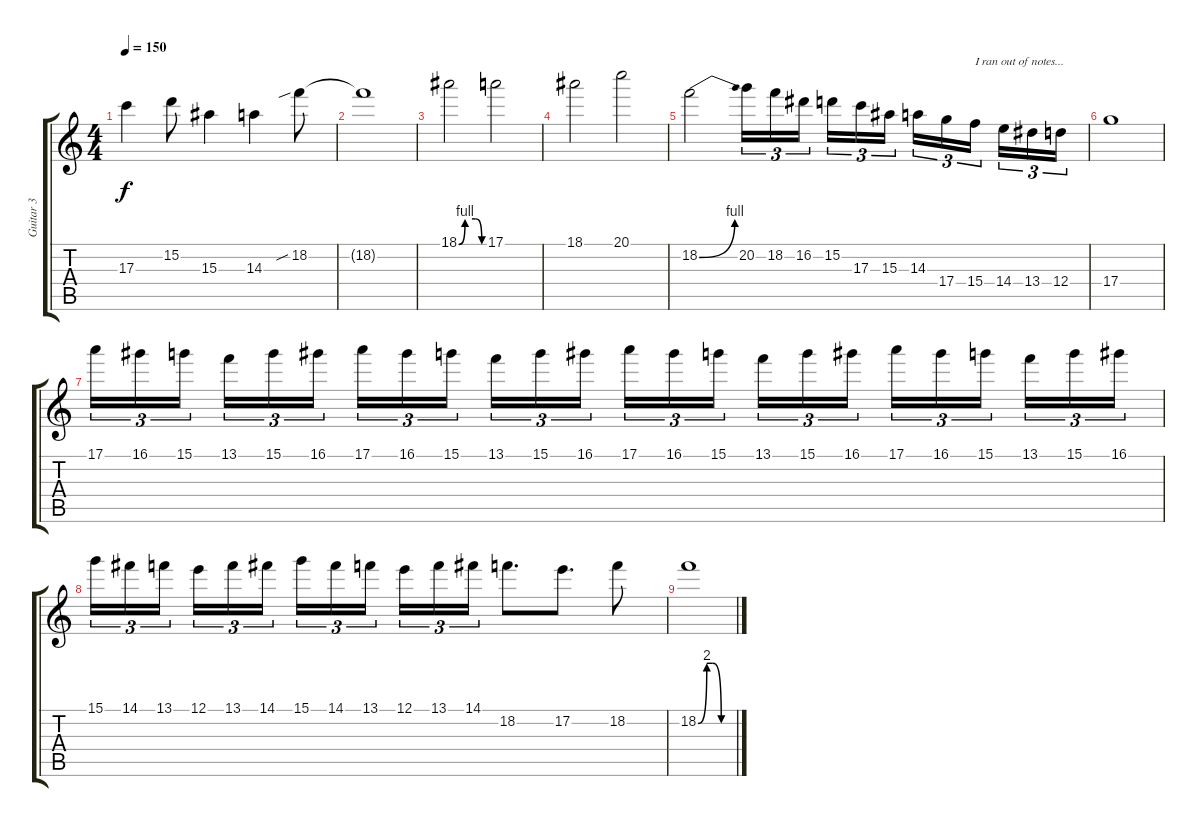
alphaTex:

\track ("Guitar 3" "Guitar 3") {instrument distortionguitar}
\staff {score tabs}
\tuning (E4 B3 G3 D3 A2 E2) {hide}
\ts (4 4)
\tempo 150
\clef g2
\ks c
17.3.4{dy f} 15.2.8 15.3.4 14.3.4 18.2{sib}.8 |
18.2{t}.1 |
18.1{be (custom 0 0 15 4 40 4 55 0 60 0)}.2 17.1.2 |
18.1.2 20.1.2 |
18.2{be (bend 0 0 60 4)}.2 20.2.16{tu (3 2)} 18.2.16{tu (3 2)} 16.2.16{tu (3 2) beam splitsecondary} 15.2.16{tu (3 2)} 17.3.16{tu (3 2)} 15.3.16{tu (3 2)} 14.3.16{tu (3 2)} 17.4.16{tu (3 2)} 15.4.16{tu (3 2) txt "I ran out of notes..." beam splitsecondary} 14.4.16{tu (3 2)} 13.4.16{tu (3 2)} 12.4.16{tu (3 2)} |
17.4.1 |
17.1.16{tu (3 2)} 16.1.16{tu (3 2)} 15.1.16{tu (3 2) beam splitsecondary} 13.1.16{tu (3 2)} 15.1.16{tu (3 2)} 16.1.16{tu (3 2)} 17.1.16{tu (3 2)} 16.1.16{tu (3 2)} 15.1.16{tu (3 2) beam splitsecondary} 13.1.16{tu (3 2)} 15.1.16{tu (3 2)} 16.1.16{tu (3 2)} 17.1.16{tu (3 2)} 16.1.16{tu (3 2)} 15.1.16{tu (3 2) beam splitsecondary} 13.1.16{tu (3 2)} 15.1.16{tu (3 2)} 16.1.16{tu (3 2)} 17.1.16{tu (3 2)} 16.1.16{tu (3 2)} 15.1.16{tu (3 2) beam splitsecondary} 13.1.16{tu (3 2)} 15.1.16{tu (3 2)} 16.1.16{tu (3 2)} |
15.1.16{tu (3 2)} 14.1.16{tu (3 2)} 13.1.16{tu (3 2) beam splitsecondary} 12.1.16{tu (3 2)} 13.1.16{tu (3 2)} 14.1.16{tu (3 2)} 15.1.16{tu (3 2)} 14.1.16{tu (3 2)} 13.1.16{tu (3 2) beam splitsecondary} 12.1.16{tu (3 2)} 13.1.16{tu (3 2)} 14.1.16{tu (3 2)} 18.2.8{d} 17.2.8{d} 18.2.8 |
18.2{be (custom 0 0 15 8 25 8 40 0 60 0)}.1
